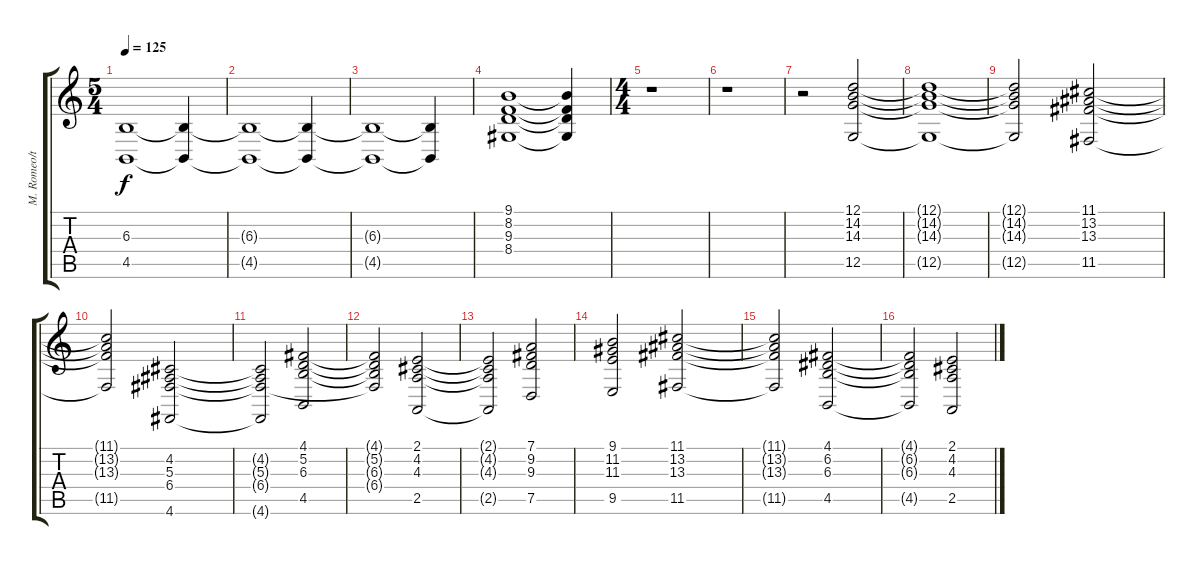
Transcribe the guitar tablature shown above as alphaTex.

\track ("M. Romeo/teclado" "M. Romeo/t") {instrument stringensemble1}
\staff {score tabs}
\tuning (D4 A3 F3 C3 G2 D2) {hide}
\ts (5 4)
\tempo 125
\clef g2
\ks c
(6.3 4.5).1{dy f instrument stringensemble1} (6.3{t} 4.5{t}).4 |
(6.3{t} 4.5{t}).1 (6.3{t} 4.5{t}).4 |
(6.3{t} 4.5{t}).1 (6.3{t} 4.5{t}).4 |
(9.1 8.2 9.3 8.4).1{volume 9} (9.1{t} 8.2{t} 9.3{t} 8.4{t}).4 |
\ts (4 4)
r.1 |
r.1 |
r.2 (12.1 14.2 14.3 12.5).2 |
(12.1{t} 14.2{t} 14.3{t} 12.5{t}).1 |
(12.1{t} 14.2{t} 14.3{t} 12.5{t}).2 (11.1 13.2 13.3 11.5).2 |
(11.1{t} 13.2{t} 13.3{t} 11.5{t}).2 (4.2 5.3 6.4 4.6).2 |
(4.2{t} 5.3{t} 6.4{t} 4.6{t}).2 (4.1 5.2 6.3 4.5).2 |
(4.1{t} 5.2{t} 6.3{t} 6.4{t}).2 (2.1 4.2 4.3 2.5).2 |
(2.1{t} 4.2{t} 4.3{t} 2.5{t}).2 (7.1 9.2 9.3 7.5).2 |
(9.1 11.2 11.3 9.5).2 (11.1 13.2 13.3 11.5).2 |
(11.1{t} 13.2{t} 13.3{t} 11.5{t}).2 (4.1 6.2 6.3 4.5).2 |
(4.1{t} 6.2{t} 6.3{t} 4.5{t}).2 (2.1 4.2 4.3 2.5).2
